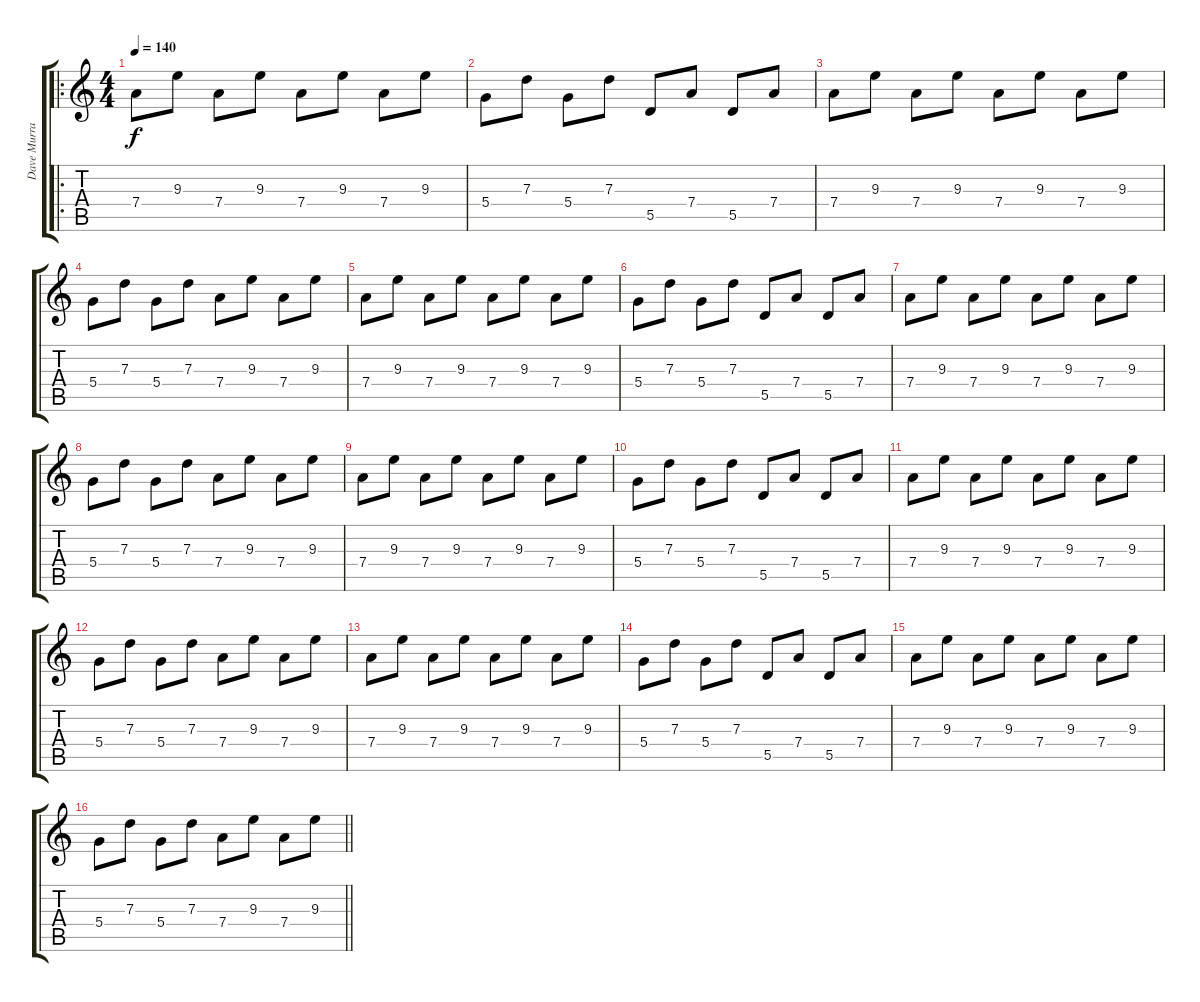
\track ("Dave Murray (Guitar Clean)" "Dave Murra") {instrument electricguitarclean}
\staff {score tabs}
\tuning (E4 B3 G3 D3 A2 E2) {hide}
\ro
\ts (4 4)
\tempo 140
\clef g2
\ks c
7.4.8{dy f instrument electricguitarclean} 9.3.8 7.4.8 9.3.8 7.4.8 9.3.8 7.4.8 9.3.8 |
5.4.8 7.3.8 5.4.8 7.3.8 5.5.8 7.4.8 5.5.8 7.4.8 |
7.4.8 9.3.8 7.4.8 9.3.8 7.4.8 9.3.8 7.4.8 9.3.8 |
5.4.8 7.3.8 5.4.8 7.3.8 7.4.8 9.3.8 7.4.8 9.3.8 |
7.4.8 9.3.8 7.4.8 9.3.8 7.4.8 9.3.8 7.4.8 9.3.8 |
5.4.8 7.3.8 5.4.8 7.3.8 5.5.8 7.4.8 5.5.8 7.4.8 |
7.4.8 9.3.8 7.4.8 9.3.8 7.4.8 9.3.8 7.4.8 9.3.8 |
5.4.8 7.3.8 5.4.8 7.3.8 7.4.8 9.3.8 7.4.8 9.3.8 |
7.4.8 9.3.8 7.4.8 9.3.8 7.4.8 9.3.8 7.4.8 9.3.8 |
5.4.8 7.3.8 5.4.8 7.3.8 5.5.8 7.4.8 5.5.8 7.4.8 |
7.4.8 9.3.8 7.4.8 9.3.8 7.4.8 9.3.8 7.4.8 9.3.8 |
5.4.8 7.3.8 5.4.8 7.3.8 7.4.8 9.3.8 7.4.8 9.3.8 |
7.4.8 9.3.8 7.4.8 9.3.8 7.4.8 9.3.8 7.4.8 9.3.8 |
5.4.8 7.3.8 5.4.8 7.3.8 5.5.8 7.4.8 5.5.8 7.4.8 |
7.4.8 9.3.8 7.4.8 9.3.8 7.4.8 9.3.8 7.4.8 9.3.8 |
\barLineRight lightlight
5.4.8 7.3.8 5.4.8 7.3.8 7.4.8 9.3.8 7.4.8 9.3.8
